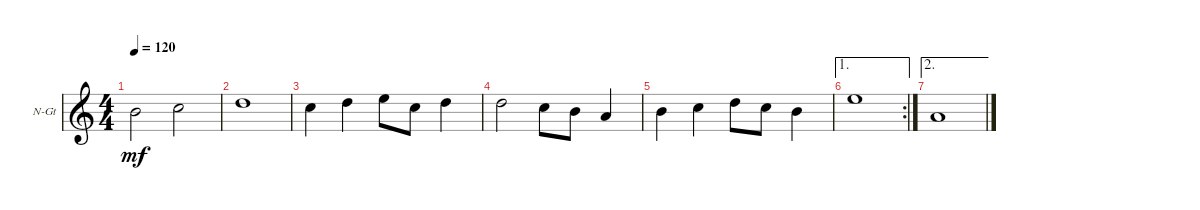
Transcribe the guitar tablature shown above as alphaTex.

\defaultSystemsLayout 4
\bracketExtendMode groupsimilarinstruments
\firstSystemTrackNameOrientation horizontal
\otherSystemsTrackNameOrientation horizontal
\track ("Nylon Guitar" "N-Gt") {instrument acousticgrandpiano}
\staff {score}
\tuning (E4 B3 G3 D3 A2 E2)
\displaytranspose 12
\ts (4 4)
\tempo 120
\clef g2
\ks c
0.2.2{dy mf} 1.2.2 |
3.2.1 |
1.2.4 3.2.4 0.1.8 1.2.8 3.2.4 |
3.2.2 1.2.8 0.2.8 2.3.4 |
0.2.4 1.2.4 3.2.8 1.2.8 0.2.4 |
\ae 1
\rc 2
0.1.1 |
\ae 2
2.3.1
